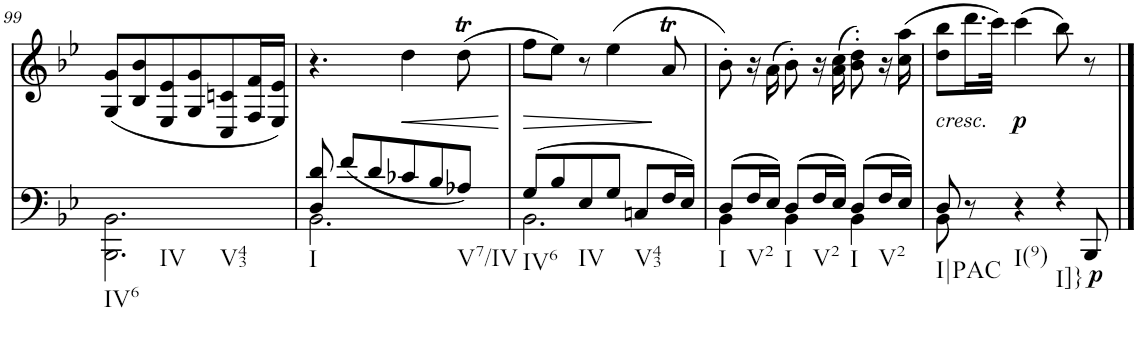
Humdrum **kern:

**kern	**dynam	**kern	**text	**dynam
*part2	*part2	*part1	*part1	*part1
*staff2	*staff2	*staff1	*staff1	*staff1
*I"Piano	*	*I"Piano	*	*
*I'Pno	*	*I'Pno	*	*
!!LO:PB:g=z
*clefF4	*	*clefG2	*	*
*k[b-e-]	*	*k[b-e-]	*	*
*B-:	*	*B-:	*	*
*M3/4	*	*M3/4	*	*
=99	=99	=99	=99	=99
!LO:TX:b:t=IV6	!	!	!	!
!LO:TX:b:t=IV	!	!	!	!
!LO:TX:b:t=V43	!	!	!	!
2.BBB-\ 2.BB-\	.	(8G/ 8g/L	.	.
.	.	8B-/ 8b-/	.	.
.	.	8E-/ 8e-/	.	.
.	.	8G/ 8g/	.	.
.	.	8C/ 8cn/	.	.
.	.	16F/ 16f/L	.	.
.	.	16E-/ 16e-/JJ)	.	.
=100	=100	=100	=100	=100
*^	*	*	*	*
!LO:TX:b:t=I	!	!	!	!	!
8D/ 8d/	2.BB-\	.	4.r	.	.
(<8f/L	.	.	.	.	.
8d/	.	.	.	.	.
!	!	!	!	!LO:LY:b	!LO:HP:b
8c-X/	.	.	4dd\	<	<
8B-/	.	.	.	.	.
!LO:TX:b:t=V7/IV	!	!	!	!	!
8A-X/J)	.	.	(8ddt\	.	.
*v	*v	*	*	*	*
.	.	.	.	[
=101	=101	=101	=101	=101
*^	*	*	*	*
!LO:TX:b:t=IV6	!	!	!	!	!
!	!	!	!	!	!LO:HP:b
(8G/L	2.BB-\	.	8ff\L	.	>
8B-/	.	.	8ee-\J)	.	.
!LO:TX:b:t=IV	!	!	!	!	!
8E-/	.	.	8r	.	.
8G/J	.	.	(4ee-\	.	.
!LO:TX:b:t=V43	!	!	!	!	!
8Cn/L	.	.	.	.	.
16F/L	.	.	8at/	.	]
16E-/JJ)	.	.	.	.	.
=102	=102	=102	=102	=102	=102
!LO:TX:b:t=I	!	!	!	!	!
(8D/L	4BB-\	.	8b-'\)	.	.
!LO:TX:b:t=V2	!	!	!	!	!
16F/L	.	.	16r	.	.
16E-/JJ)	.	.	(16a\	.	.
!LO:TX:b:t=I	!	!	!	!	!
(8D/L	4BB-\	.	8b-'\)	.	.
!LO:TX:b:t=V2	!	!	!	!	!
16F/L	.	.	16r	.	.
16E-/JJ)	.	.	(16a\ 16cc\	.	.
!LO:TX:b:t=I	!	!	!	!	!
(8D/L	4BB-\	.	8b-\' 8dd\')	.	.
!LO:TX:b:t=V2	!	!	!	!	!
16F/L	.	.	16r	.	.
16E-/JJ)	.	.	(16cc\ 16aa\	.	.
=103	=103	=103	=103	=103	=103
!	!	!	!LO:TX:b:i:t=cresc.	!	!
!LO:TX:b:t=I|PAC	!	!	!	!	!
!	!	!	!	!LO:LY:b	!
8D/	8BB-\	.	8dd\ 8bb-\L	<	.
8r	2ryy	.	16.ddd\L	.	.
.	.	.	32ccc\JJk)	.	.
!LO:TX:b:t=I(9)	!	!	!	!	!
!	!	!	!	!	!LO:DY:b
4r	.	.	(4ccc\	.	p
!LO:TX:b:t=I]}	!	!	!	!	!
!	!	!	!	!LO:LY:b	!
4r	.	.	8bb-\)	p	.
!	!	!LO:DY:b	!	!LO:LY:b	!
.	8BBB-/	p	8r	p	.
*v	*v	*	*	*	*
==	==	==	==	==
*-	*-	*-	*-	*-
